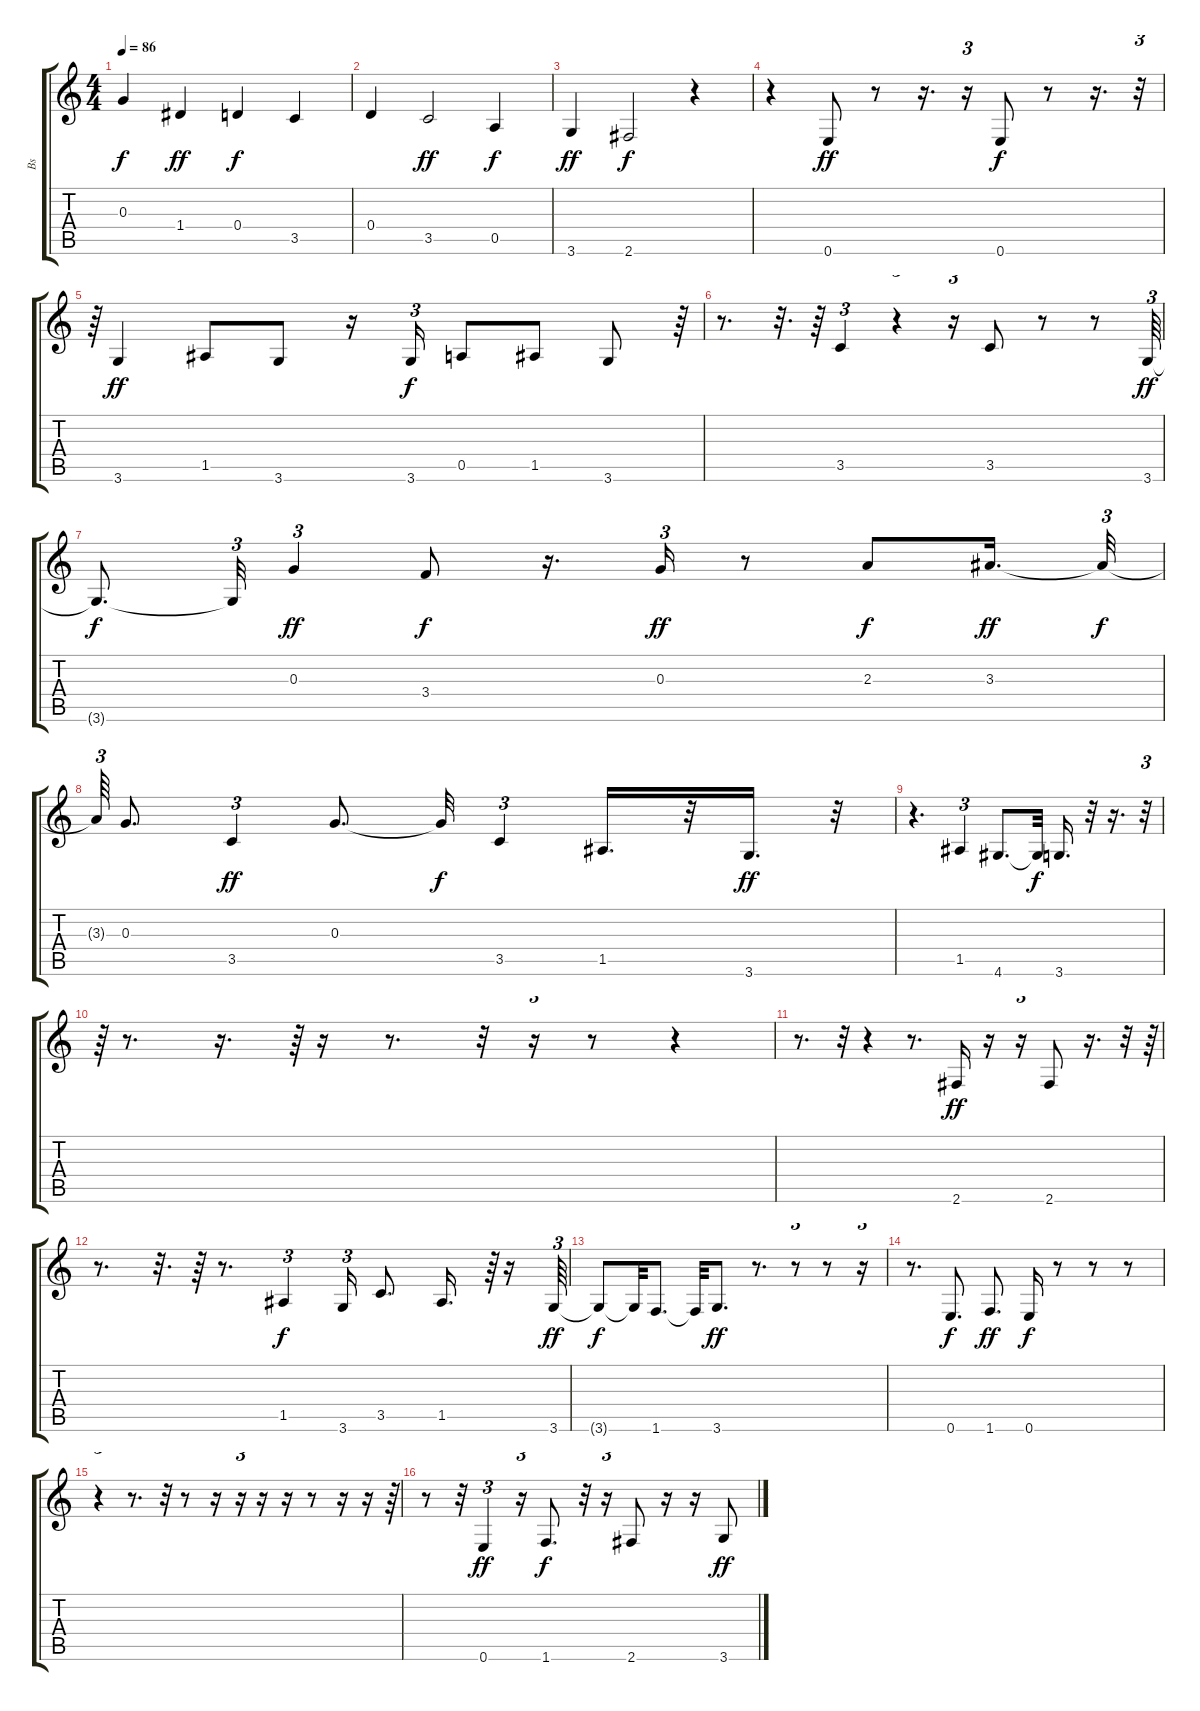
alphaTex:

\track ("Bs" "Bs") {instrument electricbassfinger}
\staff {score tabs}
\tuning (E4 B3 G3 D3 A2 E2) {hide}
\ts (4 4)
\tempo 86
\clef g2
\ks c
0.3.4{dy f} 1.4.4{dy ff} 0.4.4{dy f} 3.5.4 |
0.4.4 3.5.2{dy ff} 0.5.4{dy f} |
3.6.4{dy ff} 2.6.2{dy f} r.4 |
r.4 0.6.8{dy ff} r.8 r.16{d} r.16{tu (3 2)} 0.6.8{dy f} r.8 r.16{d} r.32{tu (3 2)} |
r.64{tu (3 2)} 3.6.4{dy ff} 1.5.8 3.6.8 r.16 3.6.16{tu (3 2) dy f} 0.5.8 1.5.8 3.6.8 r.64{tu (3 2)} |
r.8{d} r.32{d} r.64 3.5.4{tu (3 2)} r.4{tu (3 2)} r.16{tu (3 2)} 3.5.8 r.8 r.8 3.6.64{tu (3 2) dy ff} |
3.6{t}.8{d dy f} 3.6{t}.32{tu (3 2)} 0.3.4{tu (3 2) dy ff} 3.4.8{dy f} r.16{d} 0.3.16{tu (3 2) dy ff} r.8 2.3.8{dy f} 3.3.16{d dy ff} 3.3{t}.32{tu (3 2) dy f} |
3.3{t}.64{tu (3 2)} 0.3.8{d} 3.5.4{tu (3 2) dy ff} 0.3.8{d} 0.3{t}.32{dy f} 3.5.4{tu (3 2)} 1.5.16{d} r.32 3.6.16{d dy ff} r.32 |
r.4{d} 1.5.4{tu (3 2)} 4.6.8{d} 4.6{t}.32{dy f} 3.6.16{d} r.32 r.16{d} r.32{tu (3 2)} |
r.64{tu (3 2)} r.8{d} r.16{d} r.64{tu (3 2)} r.16 r.8{d} r.32 r.16{tu (3 2)} r.8 r.4 |
r.8{d} r.32 r.4{tu (3 2)} r.8{d} 2.6.16{dy ff} r.16 r.16{tu (3 2)} 2.6.8 r.16{d} r.32 r.64{tu (3 2)} |
r.8{d} r.32{d} r.64 r.8{d} 1.5.4{tu (3 2) dy f} 3.6.16{tu (3 2)} 3.5.8{d} 1.5.16{d} r.64{tu (3 2)} r.16 3.6.64{tu (3 2) dy ff} |
3.6{t}.8{dy f} 3.6{t}.32 1.6.8{d} 1.6{t}.32 3.6.8{d dy ff} r.8{d} r.8{tu (3 2)} r.8 r.16{tu (3 2)} |
r.8{d} 0.6.8{d dy f} 1.6.8{d dy ff} 0.6.16{dy f} r.8 r.8 r.8 |
r.4{tu (3 2)} r.8{d} r.32 r.8 r.16 r.16{tu (3 2)} r.16 r.16 r.8 r.16 r.16 r.64{tu (3 2)} |
r.8 r.32 0.6.4{tu (3 2) dy ff} r.16{tu (3 2)} 1.6.8{d dy f} r.32 r.16{tu (3 2)} 2.6.8 r.16 r.16 3.6.8{dy ff}
